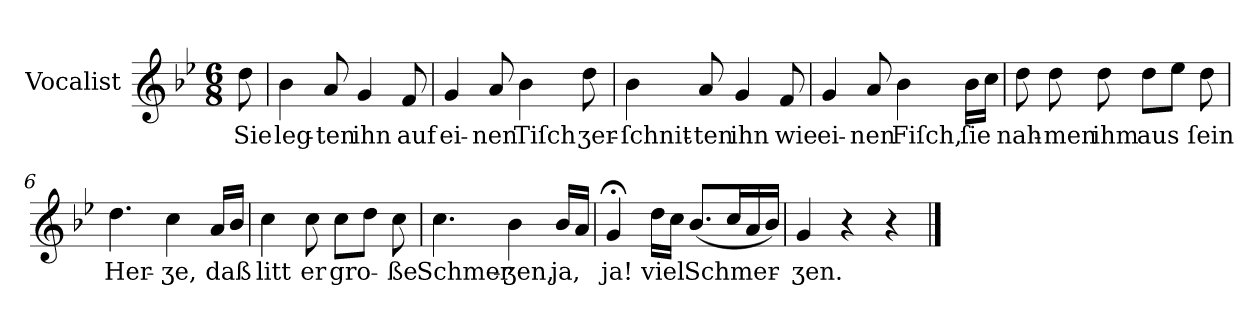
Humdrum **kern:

**kern	**text
*part1	*part1
*staff1	*staff1
*I"Vocalist	*
*k[b-e-]	*
*g:	*
*M6/8	*
=	=
8dd	Sie
=1	=1
4b-	leg-
8a	-ten
4g	ihn
8f	auf
=2	=2
4g	ei-
8a	-nen
4b-	Tiſch
8dd	ʒer-
=3	=3
4b-	-ſchnit-
8a	-ten
4g	ihn
8f	wie
=4	=4
4g	ei-
8a	-nen
4b-	Fiſch,
16b-LL	ſie
16ccJJ	.
=5	=5
8dd	nah-
8dd	-men
8dd	ihm
8ddL	aus
8ee-J	.
8dd	ſein
=6	=6
4.dd	Her-
4cc	-ʒe,
16aLL	daß
16b-JJ	.
=7	=7
4cc	litt
8cc	er
8ccL	gro-
8ddJ	.
8cc	-ße
=8	=8
4.cc	Schmer-
4b-	-ʒen,
16b-LL	ja,
16aJJ	.
=9	=9
4g;<	ja!
16ddLL	viel
16ccJJ	.
(8.b-/L	Schmer-
16ccL	.
16a	.
16b-JJ)	.
=10	=10
4g	-ʒen.
4r	.
4r	.
==	==
*-	*-
